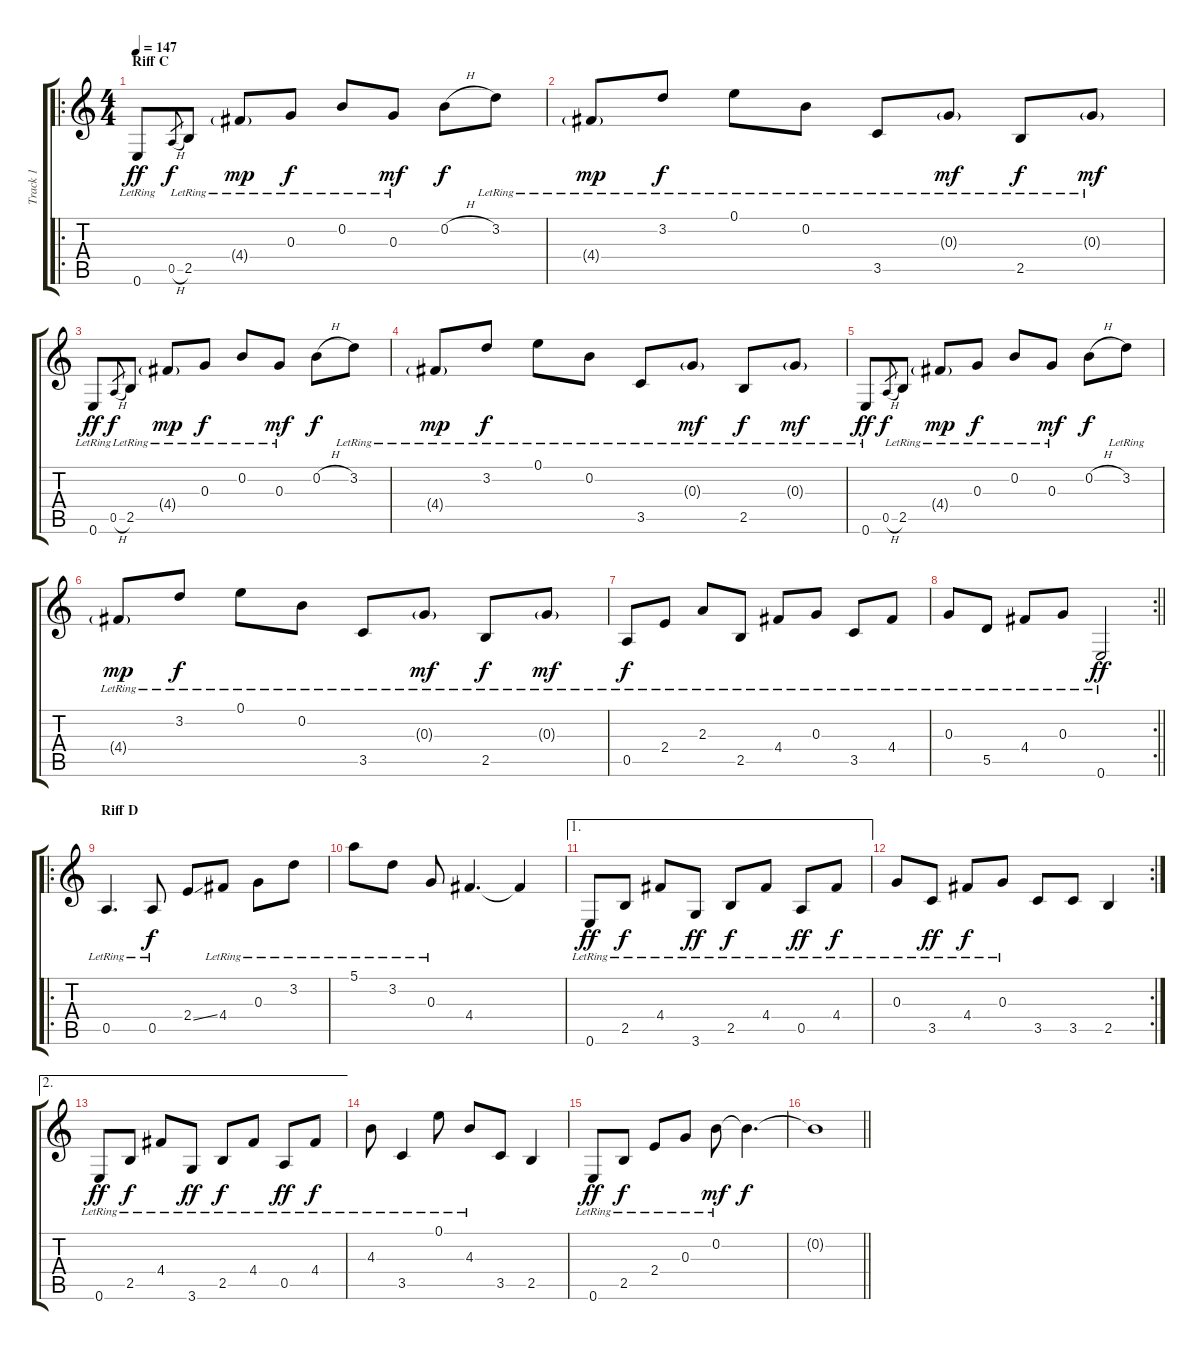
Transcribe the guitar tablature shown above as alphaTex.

\track ("Track 1" "Track 1") {instrument acousticguitarsteel}
\staff {score tabs}
\tuning (E4 B3 G3 D3 A2 E2) {hide}
\ro
\ts (4 4)
\section ("" "Riff C")
\tempo 147
\clef g2
\ks c
0.6{lr}.8{dy ff} 0.5{h}.8{gr dy f} 2.5{lr}.8 4.4{g lr}.8{dy mp} 0.3{lr}.8{dy f} 0.2{lr}.8 0.3{lr}.8{dy mf} 0.2{h}.8{dy f} 3.2{lr}.8 |
4.4{g lr}.8{dy mp} 3.2{lr}.8{dy f} 0.1{lr}.8 0.2{lr}.8 3.5{lr}.8 0.3{g lr}.8{dy mf} 2.5{lr}.8{dy f} 0.3{g lr}.8{dy mf} |
0.6{lr}.8{dy ff} 0.5{h}.8{gr dy f} 2.5{lr}.8 4.4{g lr}.8{dy mp} 0.3{lr}.8{dy f} 0.2{lr}.8 0.3{lr}.8{dy mf} 0.2{h}.8{dy f} 3.2{lr}.8 |
4.4{g lr}.8{dy mp} 3.2{lr}.8{dy f} 0.1{lr}.8 0.2{lr}.8 3.5{lr}.8 0.3{g lr}.8{dy mf} 2.5{lr}.8{dy f} 0.3{g lr}.8{dy mf} |
0.6{lr}.8{dy ff} 0.5{h}.8{gr dy f} 2.5{lr}.8 4.4{g lr}.8{dy mp} 0.3{lr}.8{dy f} 0.2{lr}.8 0.3{lr}.8{dy mf} 0.2{h}.8{dy f} 3.2{lr}.8 |
4.4{g lr}.8{dy mp} 3.2{lr}.8{dy f} 0.1{lr}.8 0.2{lr}.8 3.5{lr}.8 0.3{g lr}.8{dy mf} 2.5{lr}.8{dy f} 0.3{g lr}.8{dy mf} |
0.5{lr}.8{dy f} 2.4{lr}.8 2.3{lr}.8 2.5{lr}.8 4.4{lr}.8 0.3{lr}.8 3.5{lr}.8 4.4{lr}.8 |
\rc 2
\barLineRight lightlight
0.3{lr}.8 5.5{lr}.8 4.4{lr}.8 0.3{lr}.8 0.6{lr}.2{dy ff} |
\ro
\section ("" "Riff D")
0.5{lr}.4{d} 0.5{lr}.8{dy f} 2.4{ss}.8 4.4{lr}.8 0.3{lr}.8 3.2{lr}.8 |
5.1{lr}.8 3.2{lr}.8 0.3{lr}.8 4.4.4{d} 4.4{t}.4 |
\ae 1
0.6{lr}.8{dy ff} 2.5{lr}.8{dy f} 4.4{lr}.8 3.6{lr}.8{dy ff} 2.5{lr}.8{dy f} 4.4{lr}.8 0.5{lr}.8{dy ff} 4.4{lr}.8{dy f} |
\rc 2
0.3{lr}.8 3.5{lr}.8{dy ff} 4.4{lr}.8{dy f} 0.3{lr}.8 3.5.8 3.5.8 2.5.4 |
\ae 2
0.6{lr}.8{dy ff} 2.5{lr}.8{dy f} 4.4{lr}.8 3.6{lr}.8{dy ff} 2.5{lr}.8{dy f} 4.4{lr}.8 0.5{lr}.8{dy ff} 4.4{lr}.8{dy f} |
4.3{lr}.8 3.5{lr}.4 0.1{lr}.8 4.3{lr}.8 3.5.8 2.5.4 |
0.6{lr}.8{dy ff} 2.5{lr}.8{dy f} 2.4{lr}.8 0.3{lr}.8 0.2{lr}.8{dy mf} 0.2{t}.4{d dy f} |
\barLineRight lightlight
0.2{t}.1
